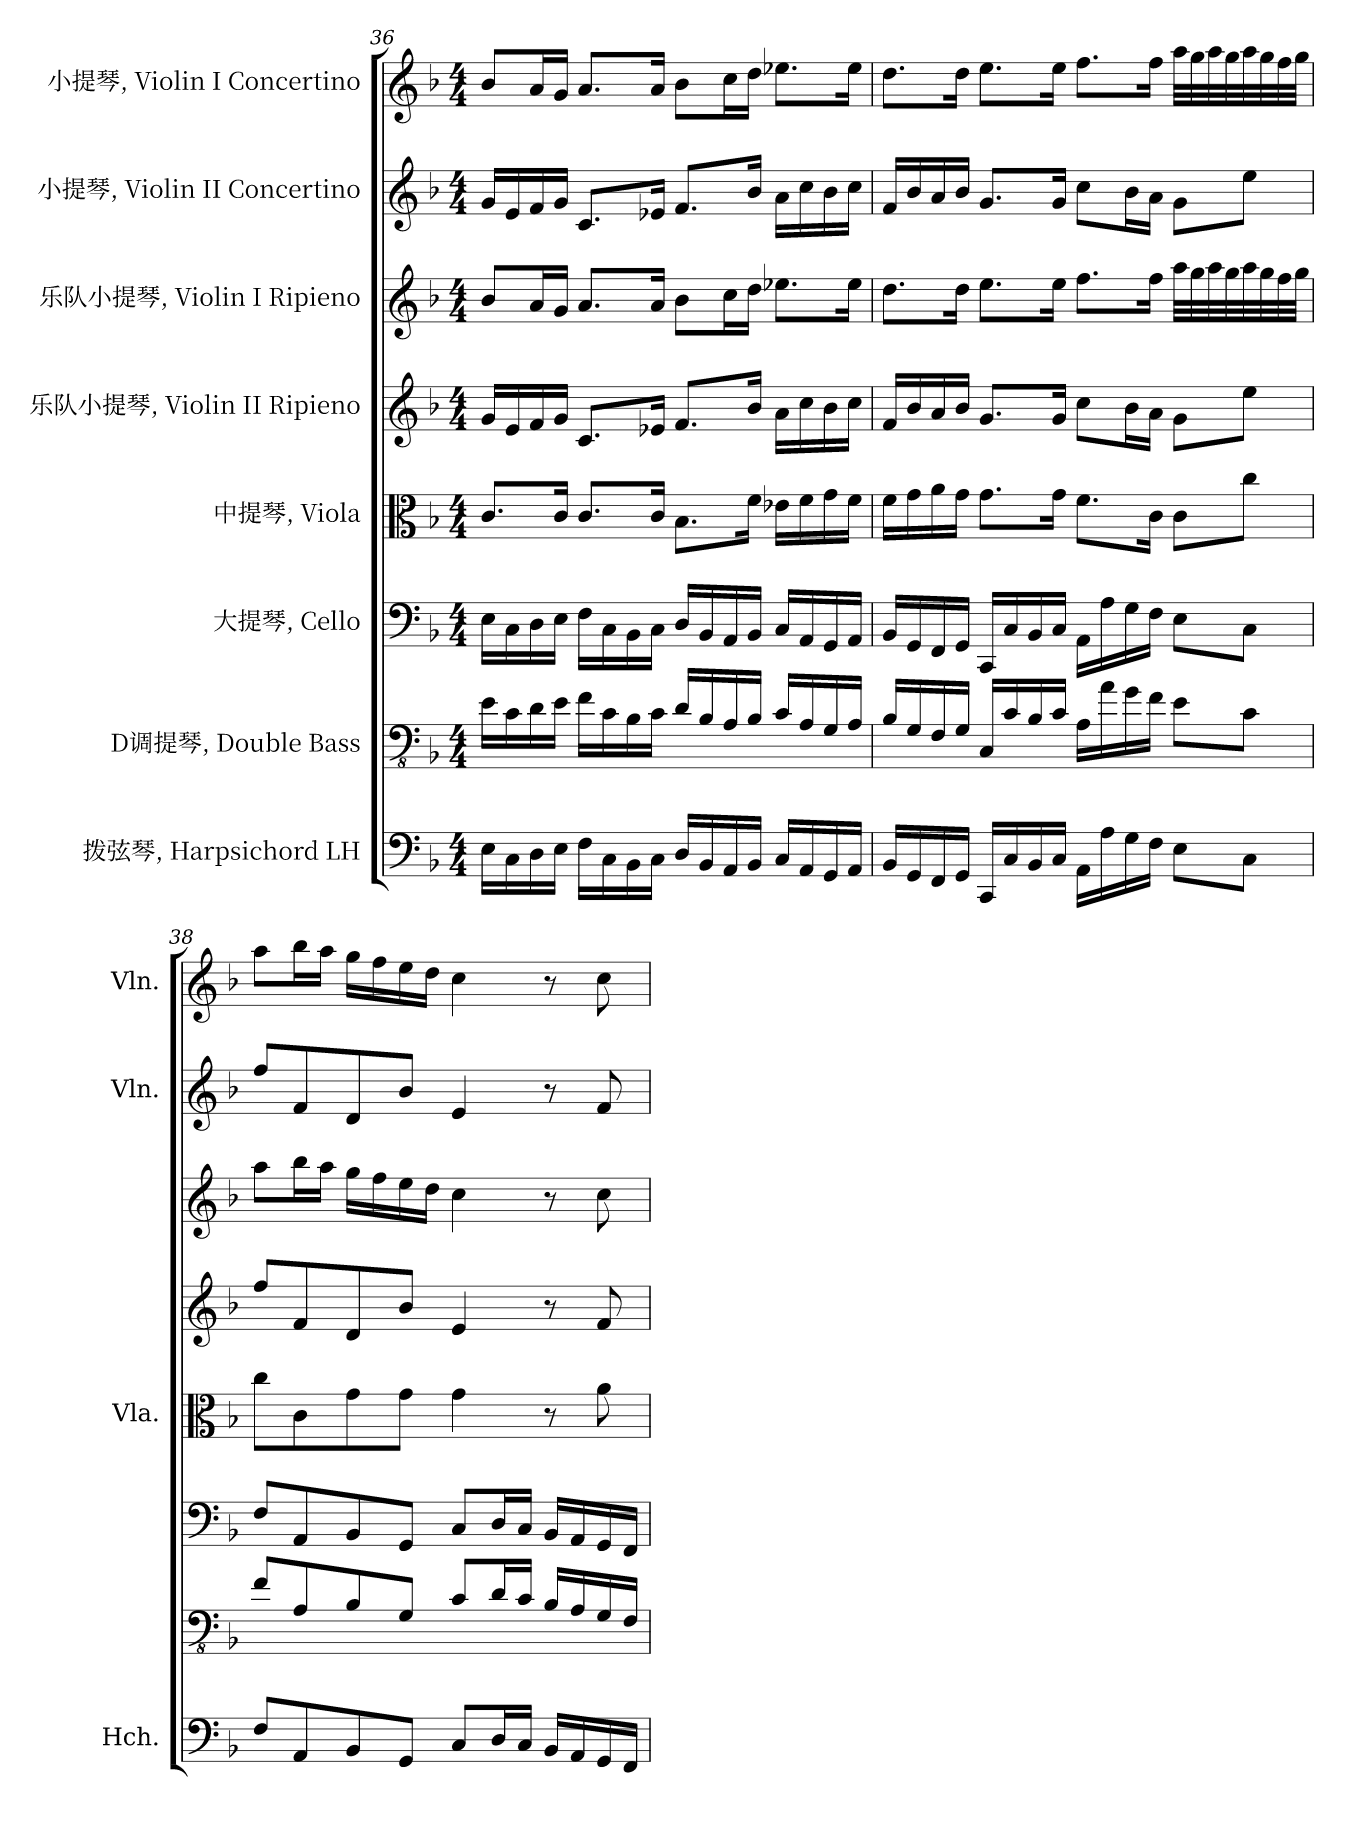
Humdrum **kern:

**kern	**kern	**kern	**kern	**kern	**kern	**kern	**kern
*part8	*part7	*part6	*part5	*part4	*part3	*part2	*part1
*staff8	*staff7	*staff6	*staff5	*staff4	*staff3	*staff2	*staff1
*I"拨弦琴, Harpsichord LH	*I"D调提琴, Double Bass	*I"大提琴, Cello	*I"中提琴, Viola	*I"乐队小提琴, Violin II Ripieno	*I"乐队小提琴, Violin I Ripieno	*I"小提琴, Violin II Concertino	*I"小提琴, Violin I Concertino
*I'Hch.	*	*	*I'Vla.	*	*	*I'Vln.	*I'Vln.
!!LO:PB:g=z
*clefF4	*clefFv4	*clefF4	*clefC3	*clefG2	*clefG2	*clefG2	*clefG2
*	*ITrd7c12	*	*	*	*	*	*
*k[b-]	*k[b-]	*k[b-]	*k[b-]	*k[b-]	*k[b-]	*k[b-]	*k[b-]
*M4/4	*M4/4	*M4/4	*M4/4	*M4/4	*M4/4	*M4/4	*M4/4
=36	=36	=36	=36	=36	=36	=36	=36
16E\LL	16EE\LL	16E\LL	8.c/L	16g/LL	8b-/L	16g/LL	8b-/L
16C\	16CC\	16C\	.	16e/	.	16e/	.
16D\	16DD\	16D\	.	16f/	16a/L	16f/	16a/L
16E\JJ	16EE\JJ	16E\JJ	16c/Jk	16g/JJ	16g/JJ	16g/JJ	16g/JJ
16F\LL	16FF\LL	16F\LL	8.c/L	8.c/L	8.a/L	8.c/L	8.a/L
16C\	16CC\	16C\	.	.	.	.	.
16BB-\	16BBB-\	16BB-\	.	.	.	.	.
16C\JJ	16CC\JJ	16C\JJ	16c/Jk	16e-X/Jk	16a/Jk	16e-X/Jk	16a/Jk
16D/LL	16DD/LL	16D/LL	8.B-\L	8.f/L	8b-\L	8.f/L	8b-\L
16BB-/	16BBB-/	16BB-/	.	.	.	.	.
16AA/	16AAA/	16AA/	.	.	16cc\L	.	16cc\L
16BB-/JJ	16BBB-/JJ	16BB-/JJ	16f\Jk	16b-/Jk	16dd\JJ	16b-/Jk	16dd\JJ
16C/LL	16CC/LL	16C/LL	16e-X\LL	16a\LL	8.ee-X\L	16a\LL	8.ee-X\L
16AA/	16AAA/	16AA/	16f\	16cc\	.	16cc\	.
16GG/	16GGG/	16GG/	16g\	16b-\	.	16b-\	.
16AA/JJ	16AAA/JJ	16AA/JJ	16f\JJ	16cc\JJ	16ee-\Jk	16cc\JJ	16ee-\Jk
=37	=37	=37	=37	=37	=37	=37	=37
16BB-/LL	16BBB-/LL	16BB-/LL	16f\LL	16f/LL	8.dd\L	16f/LL	8.dd\L
16GG/	16GGG/	16GG/	16g\	16b-/	.	16b-/	.
16FF/	16FFF/	16FF/	16a\	16a/	.	16a/	.
16GG/JJ	16GGG/JJ	16GG/JJ	16g\JJ	16b-/JJ	16dd\Jk	16b-/JJ	16dd\Jk
16CC/LL	16CCC/LL	16CC/LL	8.g\L	8.g/L	8.ee\L	8.g/L	8.ee\L
16C/	16CC/	16C/	.	.	.	.	.
16BB-/	16BBB-/	16BB-/	.	.	.	.	.
16C/JJ	16CC/JJ	16C/JJ	16g\Jk	16g/Jk	16ee\Jk	16g/Jk	16ee\Jk
16AA\LL	16AAA\LL	16AA\LL	8.f\L	8cc\L	8.ff\L	8cc\L	8.ff\L
16A\	16AA\	16A\	.	.	.	.	.
16G\	16GG\	16G\	.	16b-\L	.	16b-\L	.
16F\JJ	16FF\JJ	16F\JJ	16c\Jk	16a\JJ	16ff\Jk	16a\JJ	16ff\Jk
8E\L	8EE\L	8E\L	8c\L	8g\L	32aa\LLL	8g\L	32aa\LLL
.	.	.	.	.	32gg\	.	32gg\
.	.	.	.	.	32aa\	.	32aa\
.	.	.	.	.	32gg\	.	32gg\
8C\J	8CC\J	8C\J	8cc\J	8ee\J	32aa\	8ee\J	32aa\
.	.	.	.	.	32gg\	.	32gg\
.	.	.	.	.	32ff\	.	32ff\
.	.	.	.	.	32gg\JJJ	.	32gg\JJJ
!!LO:PB:g=z
=38	=38	=38	=38	=38	=38	=38	=38
8F/L	8FF/L	8F/L	8cc\L	8ff/L	8aa\L	8ff/L	8aa\L
8AA/	8AAA/	8AA/	8c\	8f/	16bb-\L	8f/	16bb-\L
.	.	.	.	.	16aa\JJ	.	16aa\JJ
8BB-/	8BBB-/	8BB-/	8g\	8d/	16gg\LL	8d/	16gg\LL
.	.	.	.	.	16ff\	.	16ff\
8GG/J	8GGG/J	8GG/J	8g\J	8b-/J	16ee\	8b-/J	16ee\
.	.	.	.	.	16dd\JJ	.	16dd\JJ
8C/L	8CC/L	8C/L	4g\	4e/	4cc\	4e/	4cc\
16D/L	16DD/L	16D/L	.	.	.	.	.
16C/JJ	16CC/JJ	16C/JJ	.	.	.	.	.
16BB-/LL	16BBB-/LL	16BB-/LL	8r	8r	8r	8r	8r
16AA/	16AAA/	16AA/	.	.	.	.	.
16GG/	16GGG/	16GG/	8a\	8f/	8cc\	8f/	8cc\
16FF/JJ	16FFF/JJ	16FF/JJ	.	.	.	.	.
=	=	=	=	=	=	=	=
*-	*-	*-	*-	*-	*-	*-	*-
